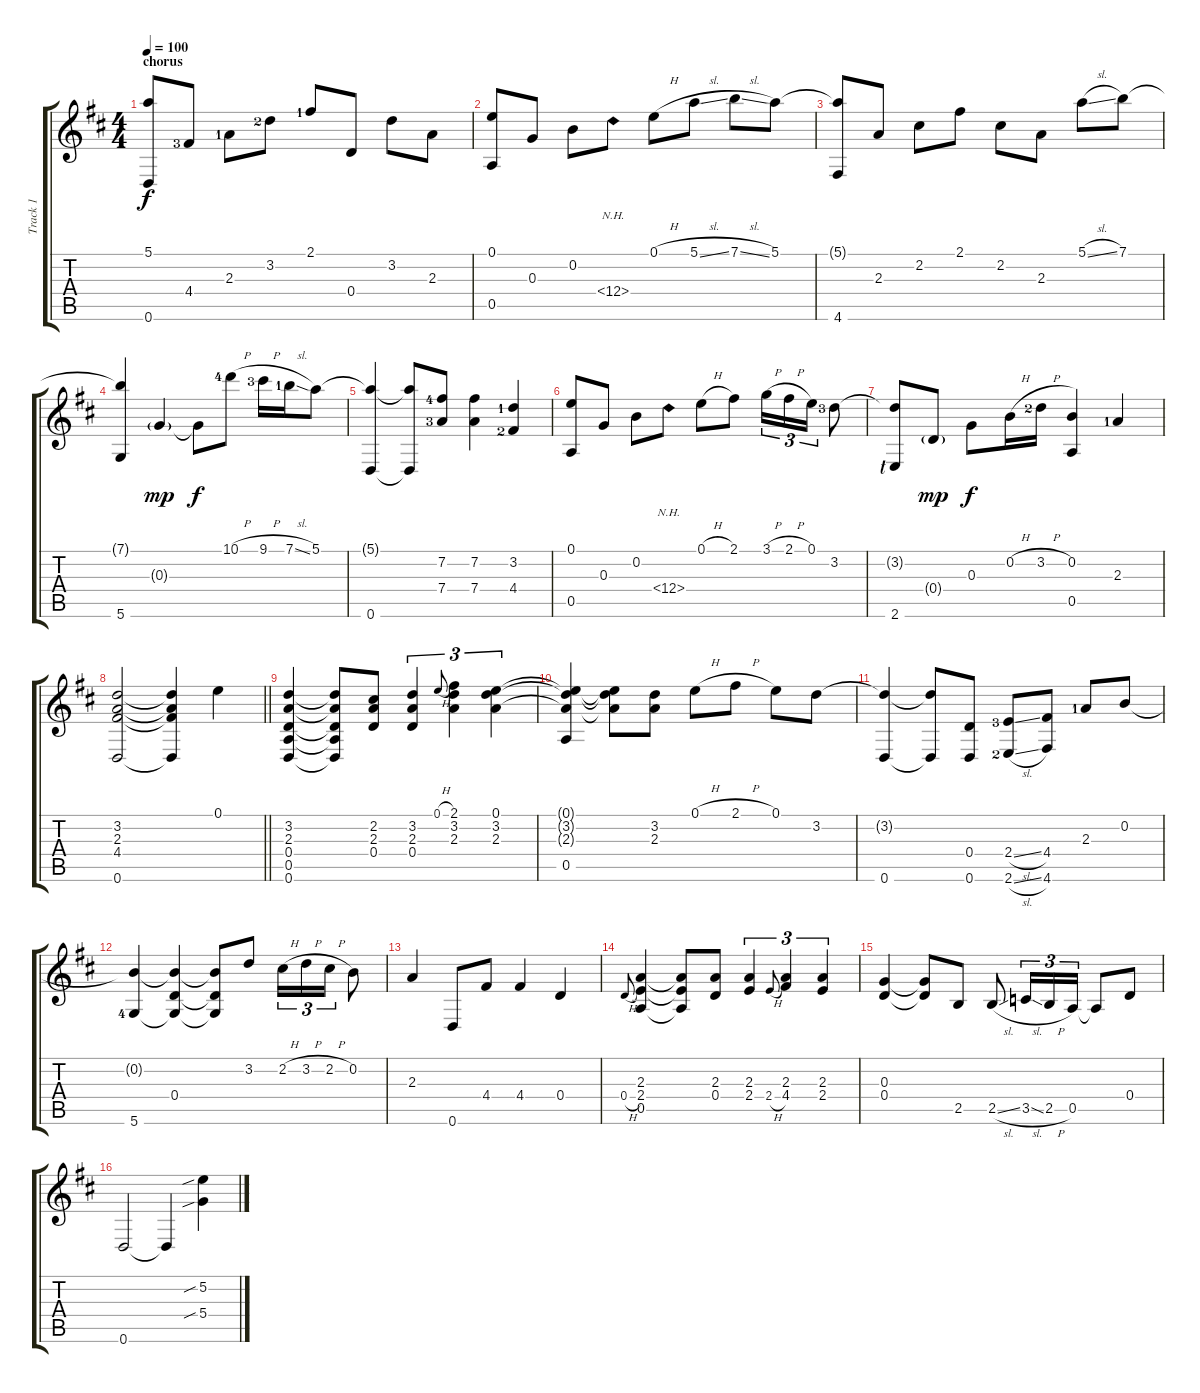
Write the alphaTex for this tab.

\track ("Track 1" "Track 1") {instrument acousticguitarsteel}
\staff {score tabs}
\tuning (E4 B3 G3 D3 A2 D2) {hide}
\ts (4 4)
\section ("" "chorus")
\tempo 100
\clef g2
\ks d
(5.1{t} 0.6).8{dy f} 4.4{lf 4}.8 2.3{lf 2}.8 3.2{lf 3}.8 2.1{lf 2}.8 0.4.8 3.2.8 2.3.8 |
(0.1 0.5).8 0.3.8 0.2.8 12.4{nh}.8 0.1{h}.8 5.1{sl}.8 7.1{sl}.8 5.1.8 |
(5.1{t} 4.6).8 2.3.8 2.2.8 2.1.8 2.2.8 2.3.8 5.1{sl}.8 7.1.8 |
(7.1{t} 5.6).4 0.3{g}.4{dy mp} 0.3{t}.8{dy f} 10.1{h lf 5}.8 9.1{h lf 4}.16 7.1{sl lf 2}.16 5.1.8 |
(5.1{t} 0.6).4 (5.1{t} 0.6{t}).8 (7.2{lf 5} 7.4{lf 4}).8 (7.2 7.4).4 (3.2{lf 2} 4.4{lf 3}).4 |
(0.1 0.5).8 0.3.8 0.2.8 12.4{nh}.8 0.1{h}.8 2.1.8 3.1{h}.16{tu (3 2)} 2.1{h}.16{tu (3 2)} 0.1.16{tu (3 2)} 3.2{lf 4}.8 |
(3.2{t} 2.6{lf 1}).8 0.4{g}.8{dy mp} 0.3.8{dy f} 0.2{h}.16 3.2{h lf 3}.16 (0.2 0.5).4 2.3{lf 2}.4 |
\barLineRight lightlight
(3.2 2.3 4.4 0.6).2 (3.2{t} 2.3{t} 4.4{t} 0.6{t}).4 0.1.4 |
(3.2 2.3 0.4 0.5 0.6).4 (3.2{t} 2.3{t} 0.4{t} 0.5{t} 0.6{t}).8 (2.2 2.3 0.4).8 (3.2 2.3 0.4).4{tu (3 2)} 0.1{h}.8{gr onbeat} (2.1 3.2 2.3).4{tu (3 2)} (0.1 3.2 2.3).4{tu (3 2)} |
(0.1{t} 3.2{t} 2.3{t} 0.5).4 (0.1{t} 3.2{t} 2.3{t}).8 (3.2 2.3).8 0.1{h}.8 2.1{h}.8 0.1.8 3.2.8 |
(3.2{t} 0.6).4 (3.2{t} 0.6{t}).8 (0.4 0.6).8 (2.4{sl lf 4} 2.6{sl lf 3}).8 (4.4 4.6).8 2.3{lf 2}.8 0.2.8 |
(0.2{t} 5.6{lf 5}).4 (0.2{t} 0.4 5.6{t}).4 (0.2{t} 0.4{t} 5.6{t}).8 3.2.8 2.2{h}.16{tu (3 2)} 3.2{h}.16{tu (3 2)} 2.2{h}.16{tu (3 2)} 0.2.8 |
2.3.4 0.6.8 4.4.8 4.4.4 0.4.4 |
0.4{h}.8{gr onbeat} (2.3 2.4 0.5).4 (2.3{t} 2.4{t} 0.5{t}).8 (2.3 0.4).8 (2.3 2.4).4{tu (3 2)} 2.4{h}.8{gr onbeat} (2.3 4.4).4{tu (3 2)} (2.3 2.4).4{tu (3 2)} |
(0.3 0.4).4 (0.3{t} 0.4{t}).8 2.5.8 2.5{sl}.8 3.5{sl}.16{tu (3 2)} 2.5{h}.16{tu (3 2)} 0.5.16{tu (3 2)} 0.5{t}.8 0.4.8 |
0.6.2 0.6{t}.4 (5.2{sib} 5.4{sib}).4
